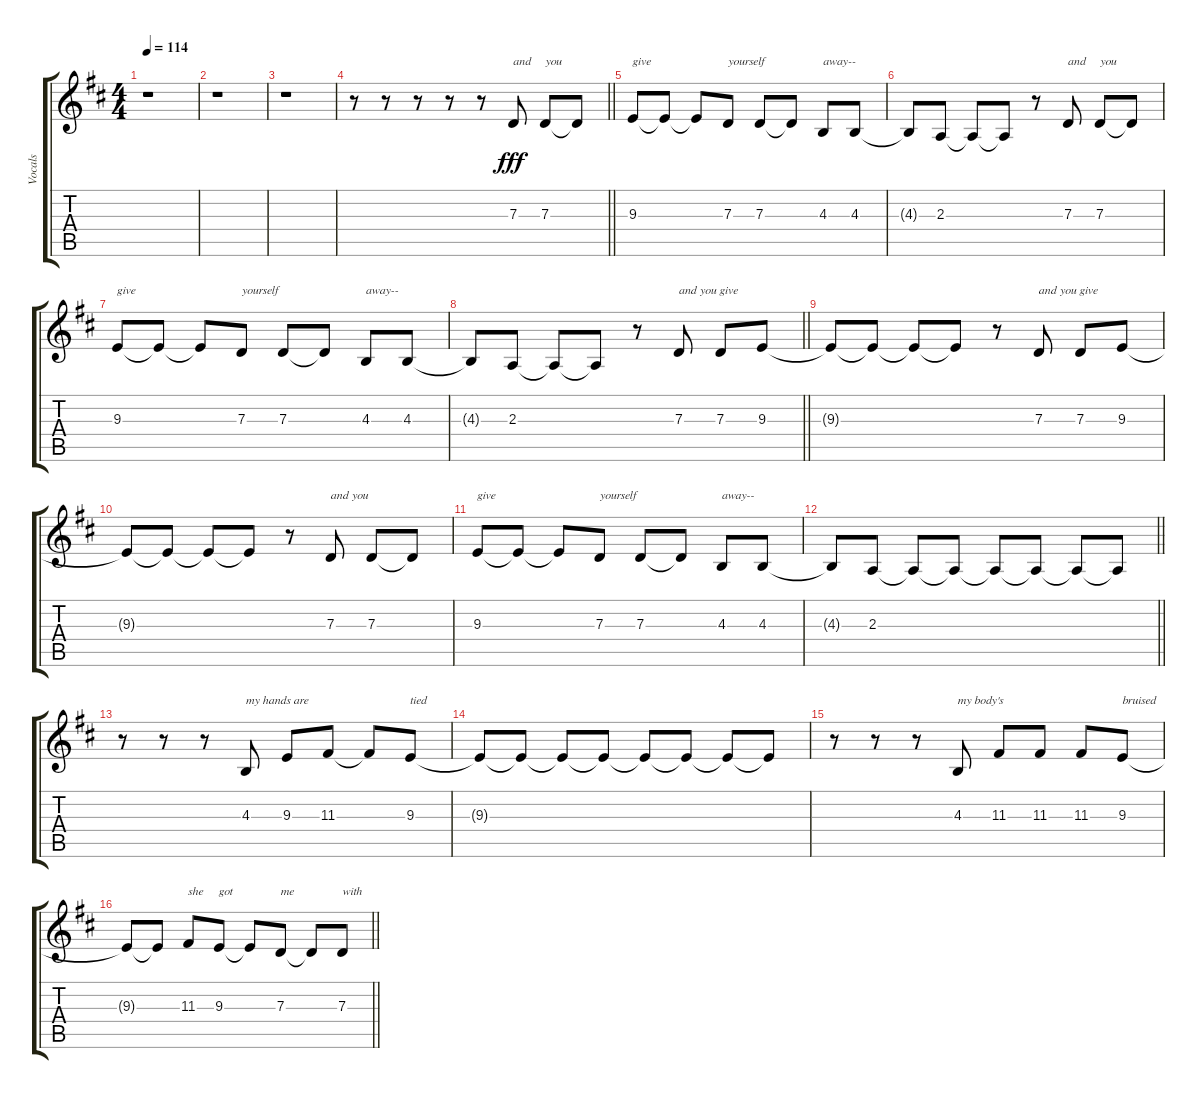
\track ("Vocals" "Vocals") {instrument clarinet}
\staff {score tabs}
\tuning (E4 B3 G3 D3 A2 E2) {hide}
\ts (4 4)
\tempo 114
\clef g2
\ks d
r.1{dy fff} |
r.1 |
r.1 |
\barLineRight lightlight
r.8{volume 11} r.8 r.8 r.8 r.8 7.3.8{txt "and"} 7.3.8{txt "you"} 7.3{t}.8 |
9.3.8{txt "give"} 9.3{t}.8 9.3{t}.8 7.3.8{txt "yourself"} 7.3.8 7.3{t}.8 4.3.8{txt "away--"} 4.3.8 |
4.3{t}.8 2.3.8 2.3{t}.8 2.3{t}.8 r.8 7.3.8{txt "and"} 7.3.8{txt "you"} 7.3{t}.8 |
9.3.8{txt "give"} 9.3{t}.8 9.3{t}.8 7.3.8{txt "yourself"} 7.3.8 7.3{t}.8 4.3.8{txt "away--"} 4.3.8 |
\barLineRight lightlight
4.3{t}.8 2.3.8 2.3{t}.8 2.3{t}.8 r.8 7.3.8{txt "and you give"} 7.3.8 9.3.8 |
9.3{t}.8 9.3{t}.8 9.3{t}.8 9.3{t}.8 r.8 7.3.8{txt "and you give"} 7.3.8 9.3.8 |
9.3{t}.8 9.3{t}.8 9.3{t}.8 9.3{t}.8 r.8 7.3.8{txt "and you "} 7.3.8 7.3{t}.8 |
9.3.8{txt "give"} 9.3{t}.8 9.3{t}.8 7.3.8{txt "yourself"} 7.3.8 7.3{t}.8 4.3.8{txt "away--"} 4.3.8 |
\barLineRight lightlight
4.3{t}.8 2.3.8 2.3{t}.8 2.3{t}.8 2.3{t}.8 2.3{t}.8 2.3{t}.8 2.3{t}.8 |
r.8 r.8 r.8 4.3.8{txt "my hands are"} 9.3.8 11.3.8 11.3{t}.8 9.3.8{txt "tied"} |
9.3{t}.8 9.3{t}.8 9.3{t}.8 9.3{t}.8 9.3{t}.8 9.3{t}.8 9.3{t}.8 9.3{t}.8 |
r.8 r.8 r.8 4.3.8{txt "my body's"} 11.3.8 11.3.8 11.3.8 9.3.8{txt "bruised"} |
\barLineRight lightlight
9.3{t}.8 9.3{t}.8 11.3.8{txt "she"} 9.3.8{txt "got"} 9.3{t}.8 7.3.8{txt "me"} 7.3{t}.8 7.3.8{txt "with"}
